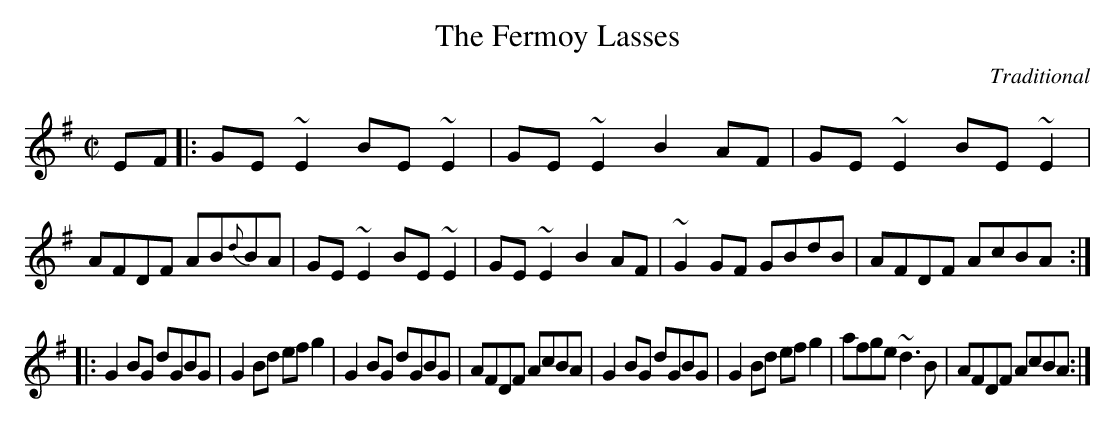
X:1
T:Fermoy Lasses, The
C:Traditional
M:C|
E:8
K:G
EF|:GE ~E2 BE ~E2|GE ~E2 B2AF|GE ~E2 BE ~E2|AFDF AB{d}BA|\
GE ~E2 BE ~E2|GE ~E2 B2AF|~G2 GF GBdB|AFDF AcBA:|*
|:G2 BG dGBG|G2 Bd efg2|G2BG dGBG|AFDF AcBA|\
G2 BG dGBG|G2 Bd efg2|afge ~d3B|AFDF AcBA:|**
